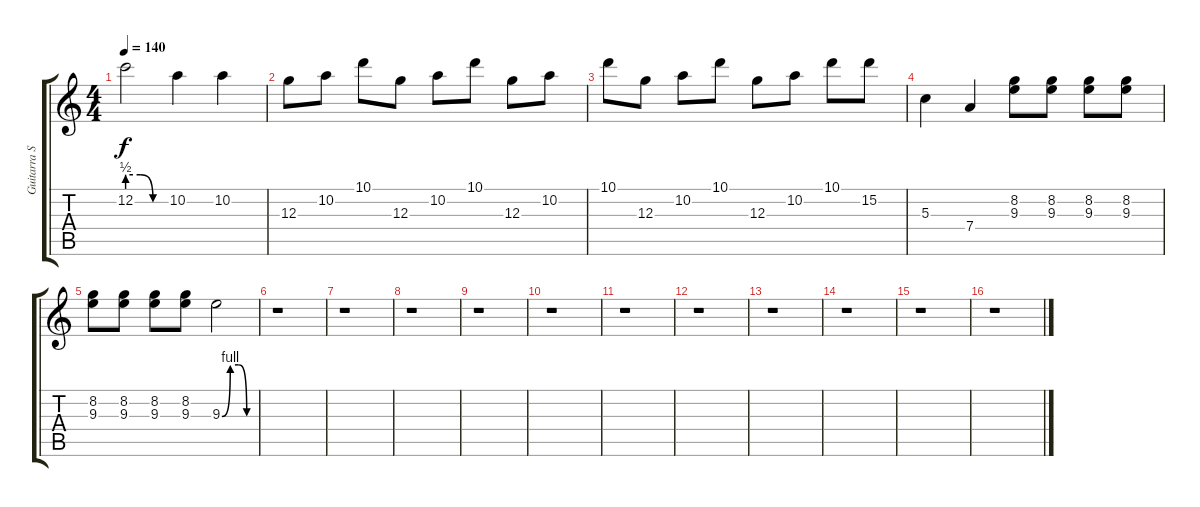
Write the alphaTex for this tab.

\track ("Guitarra Solista" "Guitarra S") {instrument overdrivenguitar}
\staff {score tabs}
\tuning (E4 B3 G3 D3 A2 E2) {hide}
\ts (4 4)
\tempo 140
\clef g2
\ks c
12.2{be (custom 0 2 20 2 40 0 60 0)}.2{dy f} 10.2.4 10.2.4 |
12.3.8 10.2.8 10.1.8 12.3.8 10.2.8 10.1.8 12.3.8 10.2.8 |
10.1.8 12.3.8 10.2.8 10.1.8 12.3.8 10.2.8 10.1.8 15.2.8 |
5.3.4 7.4.4 (8.2 9.3).8 (8.2 9.3).8 (8.2 9.3).8 (8.2 9.3).8 |
(8.2 9.3).8 (8.2 9.3).8 (8.2 9.3).8 (8.2 9.3).8 9.3{be (custom 0 0 15 4 30 4 45 0 60 0)}.2 |
r.1 |
r.1 |
r.1 |
r.1 |
r.1 |
r.1 |
r.1 |
r.1 |
r.1 |
r.1 |
r.1
